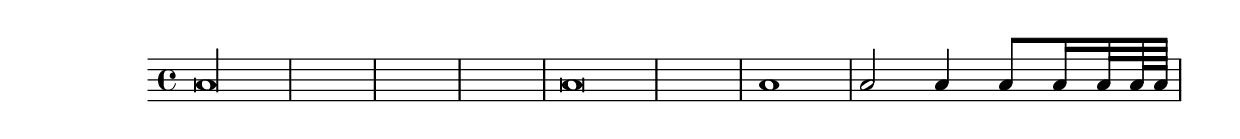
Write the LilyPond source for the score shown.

\header {
texidoc="Beams are place automatically; the last measure should have a single 
beam."
}

\version "2.3.22"

\layout  { raggedright = ##t } 

\score {
   \relative c'' {
    a\longa a\breve  
    a1 a2 a4 a8 a16 a32 a64 a64 
  }
  \layout {
    \context {
      \Staff
      \remove "Clef_engraver"
    }
  }
}

